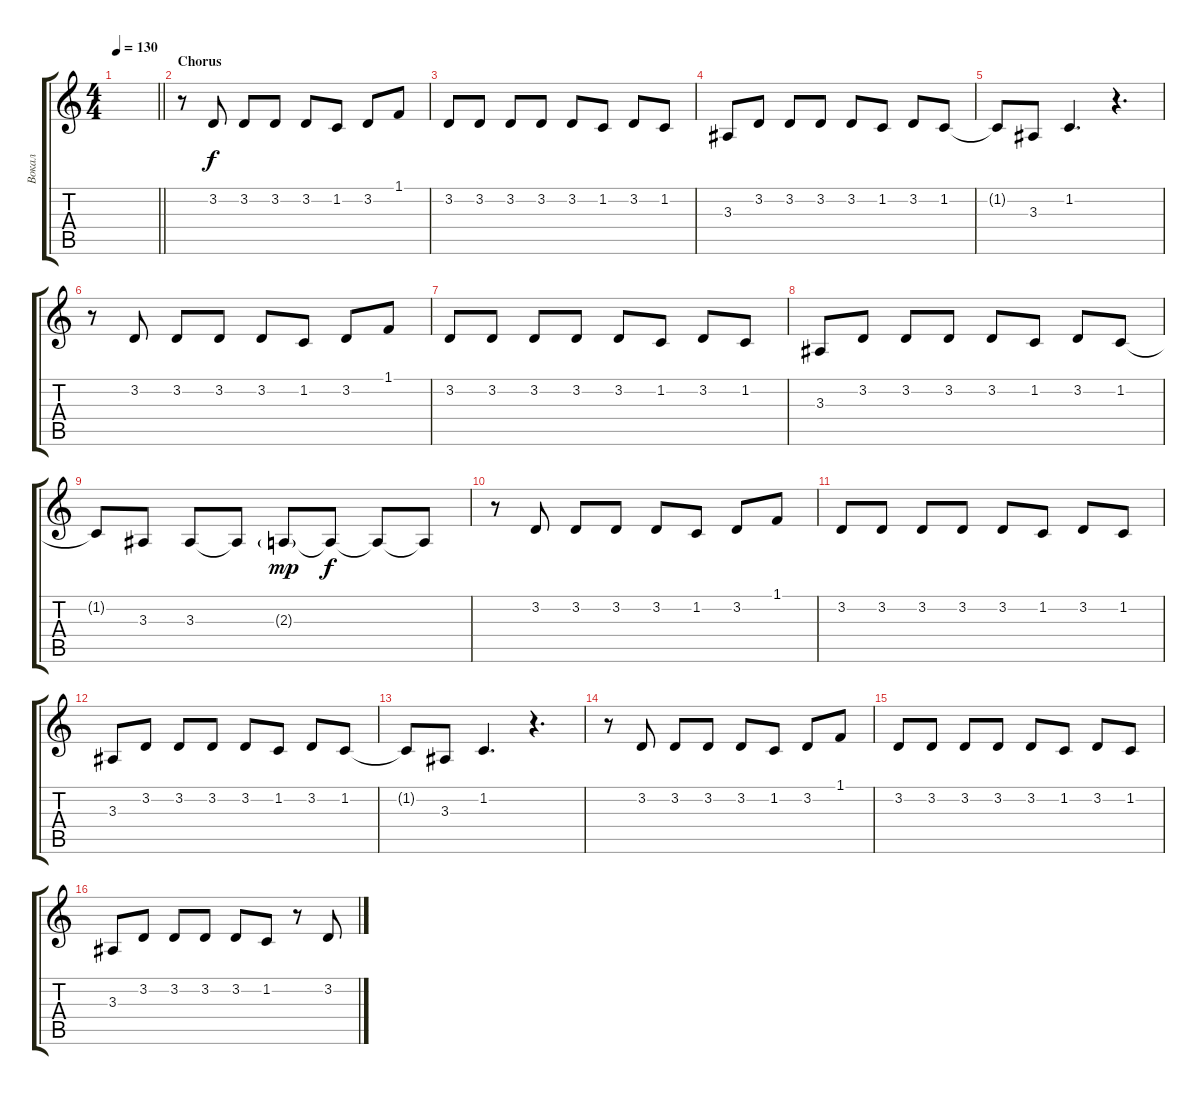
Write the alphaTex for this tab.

\track ("Вокал " "Вокал ") {instrument synthbrass1}
\staff {score tabs}
\tuning (E4 B3 G3 D3 A2 E2) {hide}
\ts (4 4)
\tempo 130
\clef g2
\barLineRight lightlight
\ks c
|
\section ("" "Chorus")
r.8 3.2.8 3.2.8 3.2.8 3.2.8 1.2.8 3.2.8 1.1.8 |
3.2.8 3.2.8 3.2.8 3.2.8 3.2.8 1.2.8 3.2.8 1.2.8 |
3.3.8 3.2.8 3.2.8 3.2.8 3.2.8 1.2.8 3.2.8 1.2.8 |
1.2{t}.8 3.3.8 1.2.4{d} r.4{d} |
r.8 3.2.8 3.2.8 3.2.8 3.2.8 1.2.8 3.2.8 1.1.8 |
3.2.8 3.2.8 3.2.8 3.2.8 3.2.8 1.2.8 3.2.8 1.2.8 |
3.3.8 3.2.8 3.2.8 3.2.8 3.2.8 1.2.8 3.2.8 1.2.8 |
1.2{t}.8 3.3.8 3.3.8 3.3{t}.8 2.3{g}.8{dy mp} 2.3{t}.8{dy f} 2.3{t}.8 2.3{t}.8 |
r.8 3.2.8 3.2.8 3.2.8 3.2.8 1.2.8 3.2.8 1.1.8 |
3.2.8 3.2.8 3.2.8 3.2.8 3.2.8 1.2.8 3.2.8 1.2.8 |
3.3.8 3.2.8 3.2.8 3.2.8 3.2.8 1.2.8 3.2.8 1.2.8 |
1.2{t}.8 3.3.8 1.2.4{d} r.4{d} |
r.8 3.2.8 3.2.8 3.2.8 3.2.8 1.2.8 3.2.8 1.1.8 |
3.2.8 3.2.8 3.2.8 3.2.8 3.2.8 1.2.8 3.2.8 1.2.8 |
3.3.8 3.2.8 3.2.8 3.2.8 3.2.8 1.2.8 r.8 3.2.8
